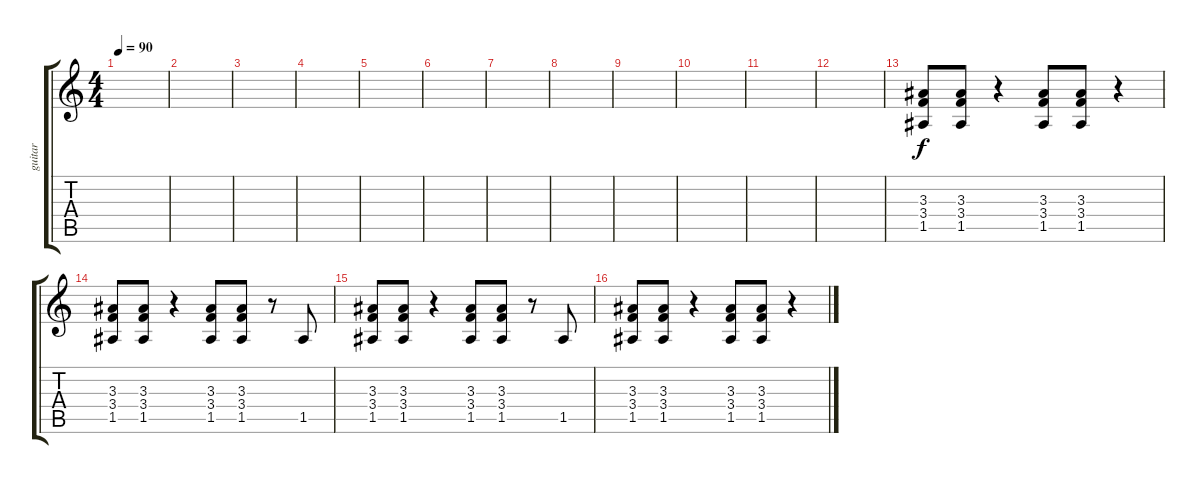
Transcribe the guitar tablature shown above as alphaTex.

\track ("guitar" "guitar") {instrument distortionguitar}
\staff {score tabs}
\tuning (E4 B3 G3 D3 A2 E2) {hide}
\ts (4 4)
\tempo 90
\clef g2
\ks c
|
|
|
|
|
|
|
|
|
|
|
|
(3.3 3.4 1.5).8 (3.3 3.4 1.5).8 r.4 (3.3 3.4 1.5).8 (3.3 3.4 1.5).8 r.4 |
(3.3 3.4 1.5).8 (3.3 3.4 1.5).8 r.4 (3.3 3.4 1.5).8 (3.3 3.4 1.5).8 r.8 1.5.8 |
(3.3 3.4 1.5).8 (3.3 3.4 1.5).8 r.4 (3.3 3.4 1.5).8 (3.3 3.4 1.5).8 r.8 1.5.8 |
(3.3 3.4 1.5).8 (3.3 3.4 1.5).8 r.4 (3.3 3.4 1.5).8 (3.3 3.4 1.5).8 r.4
